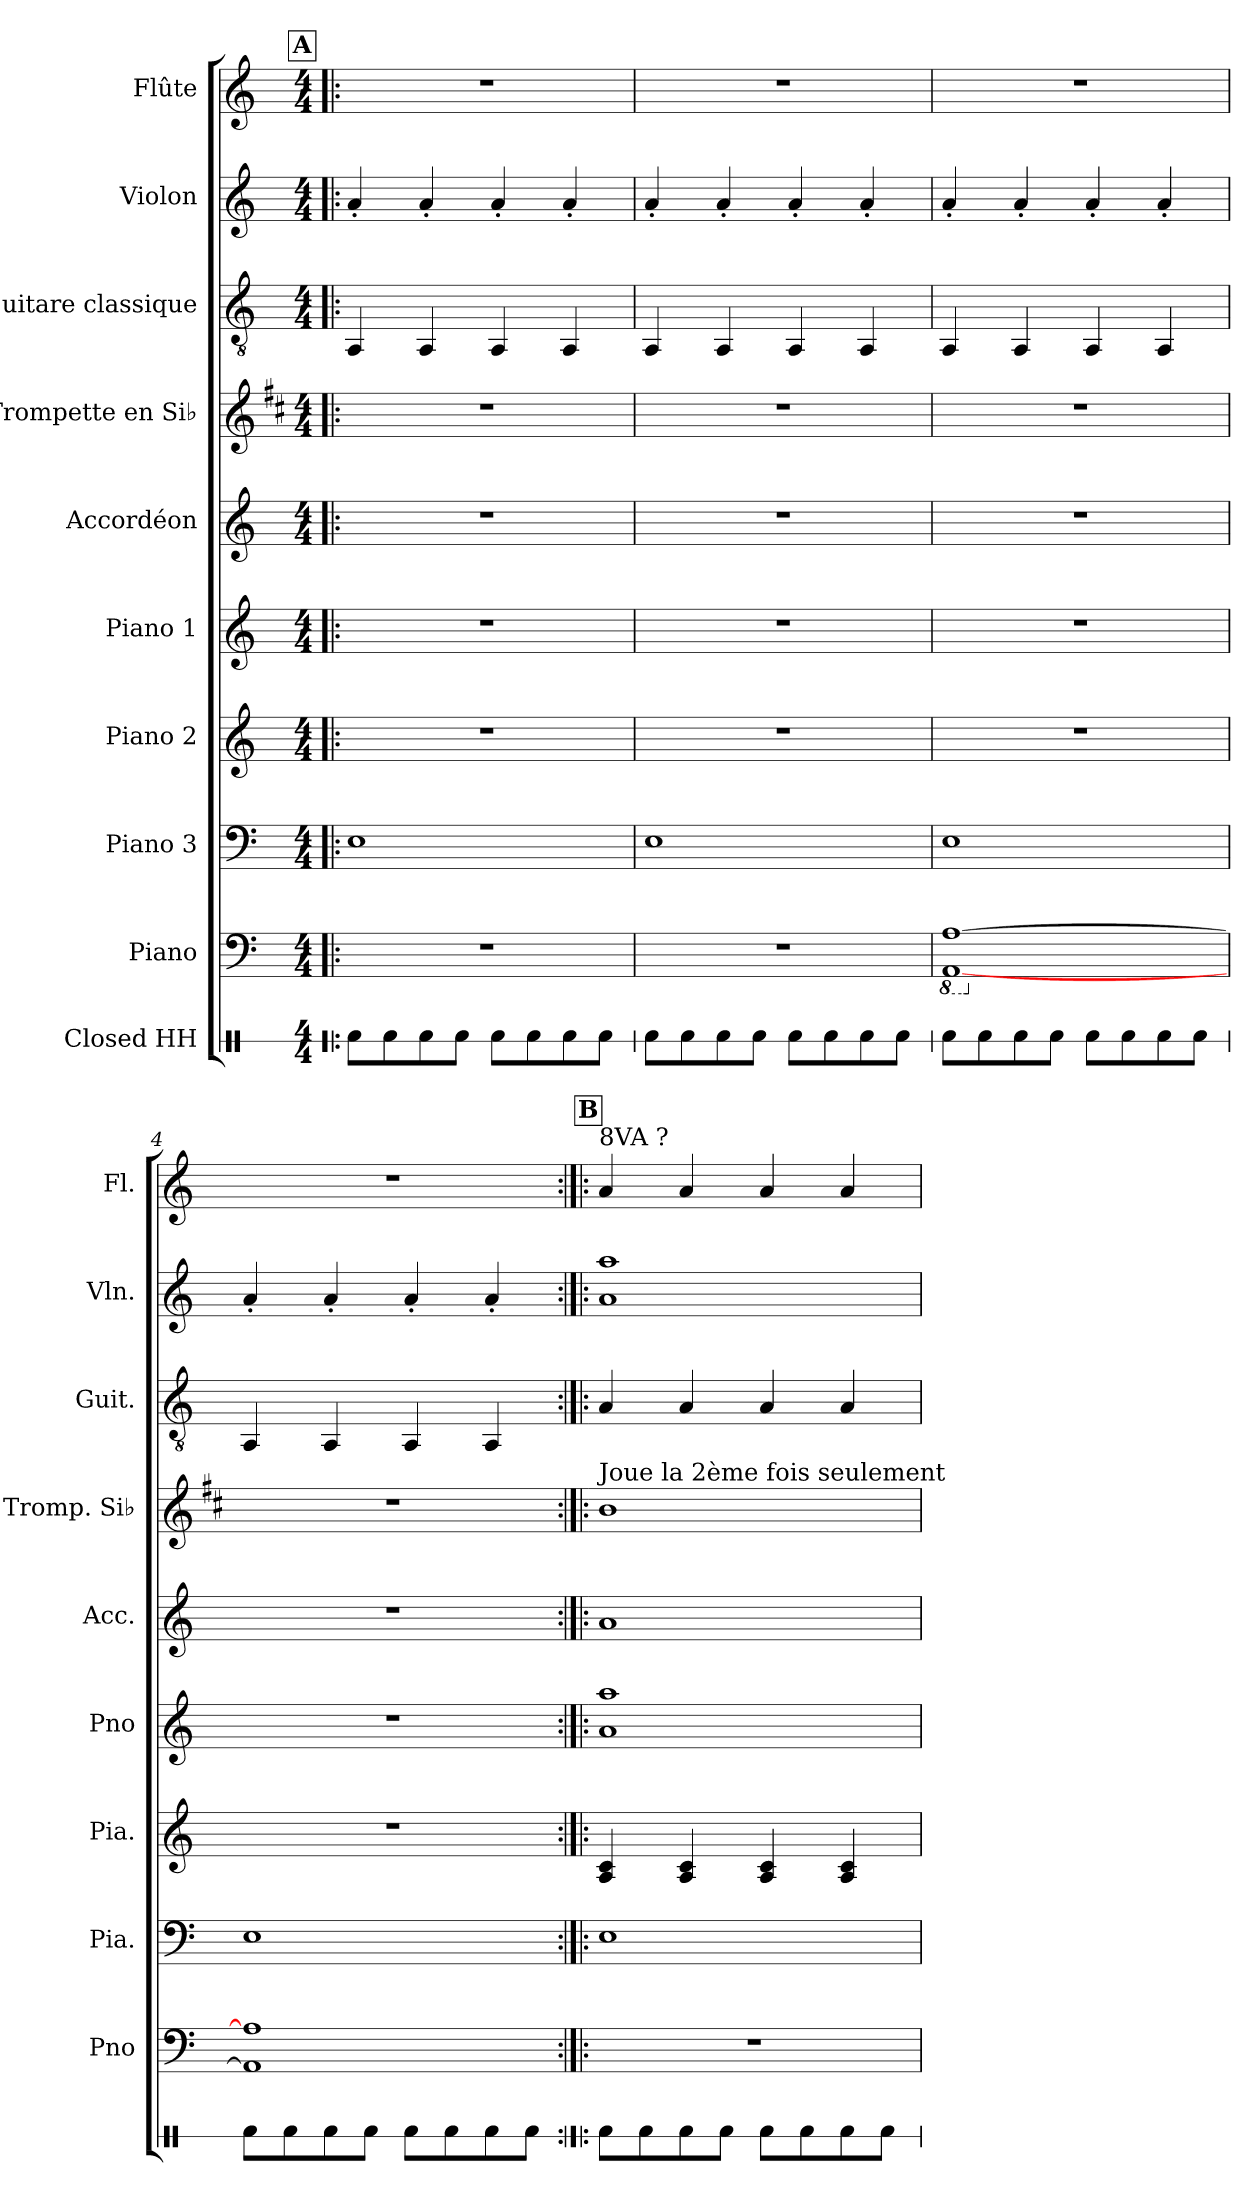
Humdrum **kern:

**kern	**kern	**kern	**kern	**kern	**kern	**kern	**kern	**kern	**kern
*part10	*part9	*part8	*part7	*part6	*part5	*part4	*part3	*part2	*part1
*staff10	*staff9	*staff8	*staff7	*staff6	*staff5	*staff4	*staff3	*staff2	*staff1
*I"Closed HH	*I"Piano	*I"Piano 3	*I"Piano 2	*I"Piano 1	*I"Accordéon	*I"Trompette en Si♭	*I"Guitare classique	*I"Violon	*I"Flûte
*	*I'Pno	*I'Pia.	*I'Pia.	*I'Pno	*I'Acc.	*I'Tromp. Si♭	*I'Guit.	*I'Vln.	*I'Fl.
*stria1	*	*	*	*	*	*	*	*	*
*clefX	*clefF4	*clefF4	*clefG2	*clefG2	*clefG2	*clefG2	*clefGv2	*clefG2	*clefG2
*	*	*	*	*	*	*ITrd1c2	*	*	*
*k[]	*k[]	*k[]	*k[]	*k[]	*k[]	*k[]	*k[]	*k[]	*k[]
*M4/4	*M4/4	*M4/4	*M4/4	*M4/4	*M4/4	*M4/4	*M4/4	*M4/4	*M4/4
*MM80	*MM80	*MM80	*MM80	*MM80	*MM80	*MM80	*MM80	*MM80	*MM80
!!LO:REH:place=s1:a:B:fs=14:t=A
=1!|:	=1!|:	=1!|:	=1!|:	=1!|:	=1!|:	=1!|:	=1!|:	=1!|:	=1!|:
8Rf\L	1r	1E	1r	1r	1r	1r	4AA/	4a'/	1r
8Rf\	.	.	.	.	.	.	.	.	.
8Rf\	.	.	.	.	.	.	4AA/	4a'/	.
8Rf\J	.	.	.	.	.	.	.	.	.
8Rf\L	.	.	.	.	.	.	4AA/	4a'/	.
8Rf\	.	.	.	.	.	.	.	.	.
8Rf\	.	.	.	.	.	.	4AA/	4a'/	.
8Rf\J	.	.	.	.	.	.	.	.	.
=2	=2	=2	=2	=2	=2	=2	=2	=2	=2
8Rf\L	1r	1E	1r	1r	1r	1r	4AA/	4a'/	1r
8Rf\	.	.	.	.	.	.	.	.	.
8Rf\	.	.	.	.	.	.	4AA/	4a'/	.
8Rf\J	.	.	.	.	.	.	.	.	.
8Rf\L	.	.	.	.	.	.	4AA/	4a'/	.
8Rf\	.	.	.	.	.	.	.	.	.
8Rf\	.	.	.	.	.	.	4AA/	4a'/	.
8Rf\J	.	.	.	.	.	.	.	.	.
=3	=3	=3	=3	=3	=3	=3	=3	=3	=3
*	*8ba	*	*	*	*	*	*	*	*
8Rf\L	[1AAA [1AA	1E	1r	1r	1r	1r	4AA/	4a'/	1r
8Rf\	.	.	.	.	.	.	.	.	.
8Rf\	.	.	.	.	.	.	4AA/	4a'/	.
8Rf\J	.	.	.	.	.	.	.	.	.
8Rf\L	.	.	.	.	.	.	4AA/	4a'/	.
8Rf\	.	.	.	.	.	.	.	.	.
8Rf\	.	.	.	.	.	.	4AA/	4a'/	.
8Rf\J	.	.	.	.	.	.	.	.	.
!!LO:PB:g=z
=4	=4	=4	=4	=4	=4	=4	=4	=4	=4
*	*X8ba	*	*	*	*	*	*	*	*
8Rf\L	1AA] 1A]	1E	1r	1r	1r	1r	4AA/	4a'/	1r
8Rf\	.	.	.	.	.	.	.	.	.
8Rf\	.	.	.	.	.	.	4AA/	4a'/	.
8Rf\J	.	.	.	.	.	.	.	.	.
8Rf\L	.	.	.	.	.	.	4AA/	4a'/	.
8Rf\	.	.	.	.	.	.	.	.	.
8Rf\	.	.	.	.	.	.	4AA/	4a'/	.
8Rf\J	.	.	.	.	.	.	.	.	.
!!LO:REH:place=s1:a:B:fs=14:t=B
=5:|!|:	=5:|!|:	=5:|!|:	=5:|!|:	=5:|!|:	=5:|!|:	=5:|!|:	=5:|!|:	=5:|!|:	=5:|!|:
!	!	!	!	!	!	!	!	!	!LO:TX:a:t=8VA ?
!	!	!	!	!	!	!LO:TX:a:t=Joue la 2ème fois seulement	!	!	!
8Rf\L	1r	1E	4A/ 4c/	1a 1aa	1a	1a	4A/	1a 1aa	4a/
8Rf\	.	.	.	.	.	.	.	.	.
8Rf\	.	.	4A/ 4c/	.	.	.	4A/	.	4a/
8Rf\J	.	.	.	.	.	.	.	.	.
8Rf\L	.	.	4A/ 4c/	.	.	.	4A/	.	4a/
8Rf\	.	.	.	.	.	.	.	.	.
8Rf\	.	.	4A/ 4c/	.	.	.	4A/	.	4a/
8Rf\J	.	.	.	.	.	.	.	.	.
=	=	=	=	=	=	=	=	=	=
*-	*-	*-	*-	*-	*-	*-	*-	*-	*-
